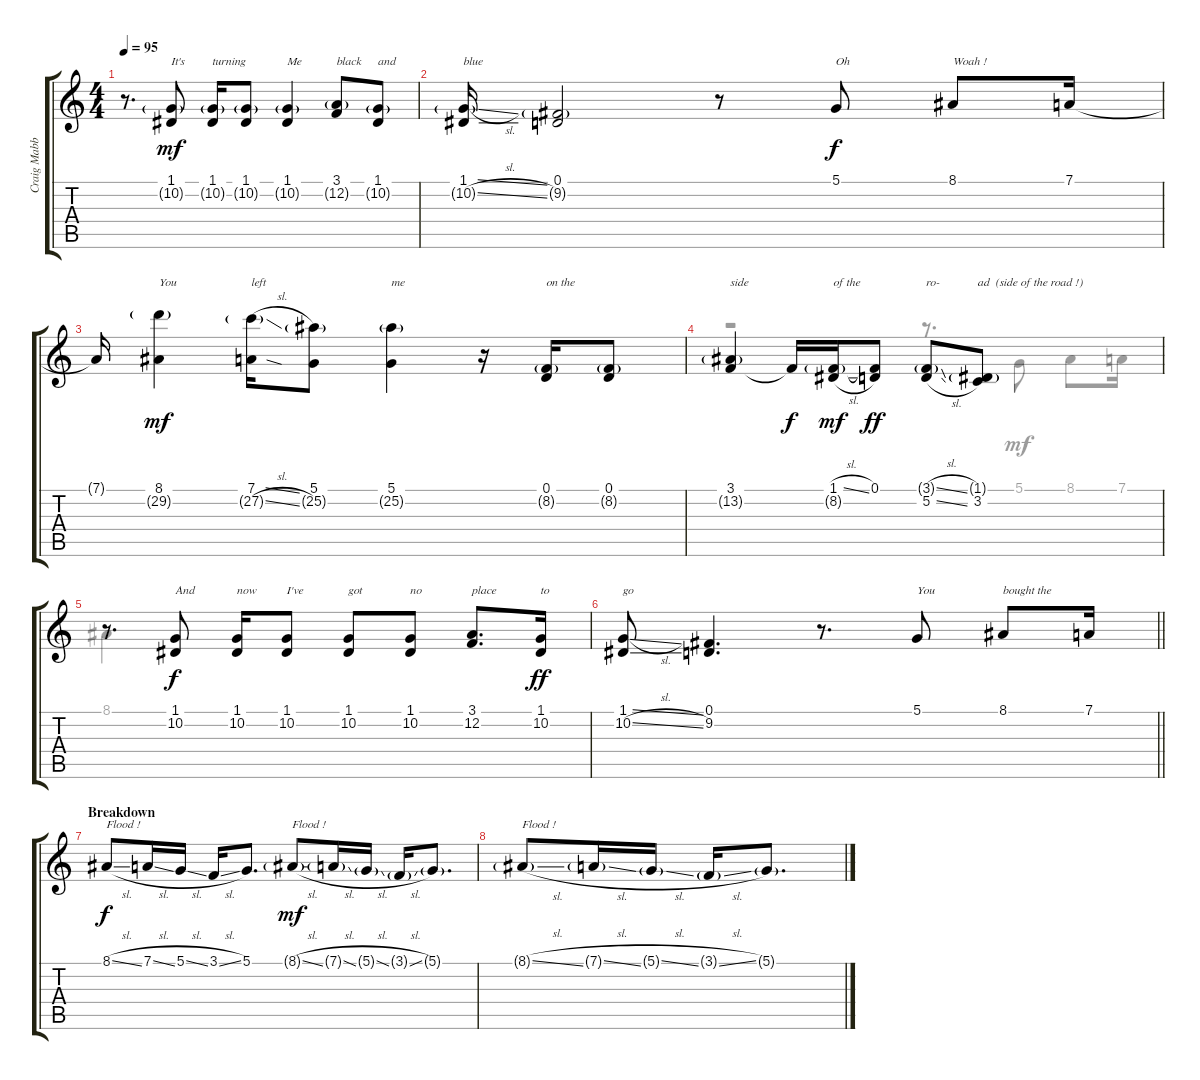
\track ("Craig Mabbit (Vox)" "Craig Mabb") {instrument harmonica}
\staff {score tabs}
\tuning (D4 A3 F3 C3 G2 C2) {hide}
\voice
\ts (4 4)
\tempo 95
\clef g2
\ks c
r.8{d dy mf} (1.1 10.2{g}).8{txt "It's"} (1.1 10.2{g}).16{txt "turning"} (1.1 10.2{g}).8 (1.1 10.2{g}).4{txt "Me"} (3.1 12.2{g}).8{txt "black"} (1.1 10.2{g}).8{txt "and"} |
(1.1{sl} 10.2{sl g}).16{txt "blue"} (0.1 9.2{g}).2 r.8 5.1.8{txt "Oh" dy f} 8.1.8{txt "Woah !"} 7.1.16 |
7.1{t}.16 (8.1 29.2{g}).4{txt "You" dy mf} (7.1{sl} 27.2{sl g}).16{txt "left"} (5.1 25.2{g}).8 (5.1 25.2{g}).4{txt "me"} r.16 (0.1 8.2{g}).16{txt "on the"} (0.1 8.2{g}).8 |
(3.1 13.2{g}).4{txt "side"} 3.1{t}.16{dy f} (1.1{sl} 8.2{g}).16{txt "of the" dy mf} (0.1 8.2{t}).8{dy ff} (3.1{sl g} 5.2{sl}).8{txt "ro-"} (1.1{g} 3.2).8{txt "ad  (side of the road !)"} |
r.8{d} (1.1 10.2).8{txt "And" dy f} (1.1 10.2).16{txt "now"} (1.1 10.2).8{txt "I've"} (1.1 10.2).8{txt "got"} (1.1 10.2).8{txt "no"} (3.1 12.2).8{d txt "place"} (1.1 10.2).16{txt "to" dy ff} |
\barLineRight lightlight
(1.1{sl} 10.2{sl}).8{txt "go"} (0.1 9.2).4{d} r.8{d} 5.1.8{txt "You"} 8.1.8{txt "bought the"} 7.1.16 |
\section ("" "Breakdown")
8.1{sl}.8{txt "Flood !" dy f} 7.1{sl}.16 5.1{sl}.16 3.1{sl}.16 5.1.8{d} 8.1{sl g}.8{txt "Flood !" dy mf} 7.1{sl g}.16 5.1{sl g}.16 3.1{sl g}.16 5.1{g}.8{d} |
8.1{sl g}.8{txt "Flood !"} 7.1{sl g}.16 5.1{sl g}.16 3.1{sl g}.16 5.1{g}.8{d}
\voice
\clef g2
\ottava regular
\simile none
\ks c
|
|
|
r.2 r.8{d} 5.1.8 8.1.8 7.1.16 |
8.1.4 |
\barLineRight lightlight
|
|
